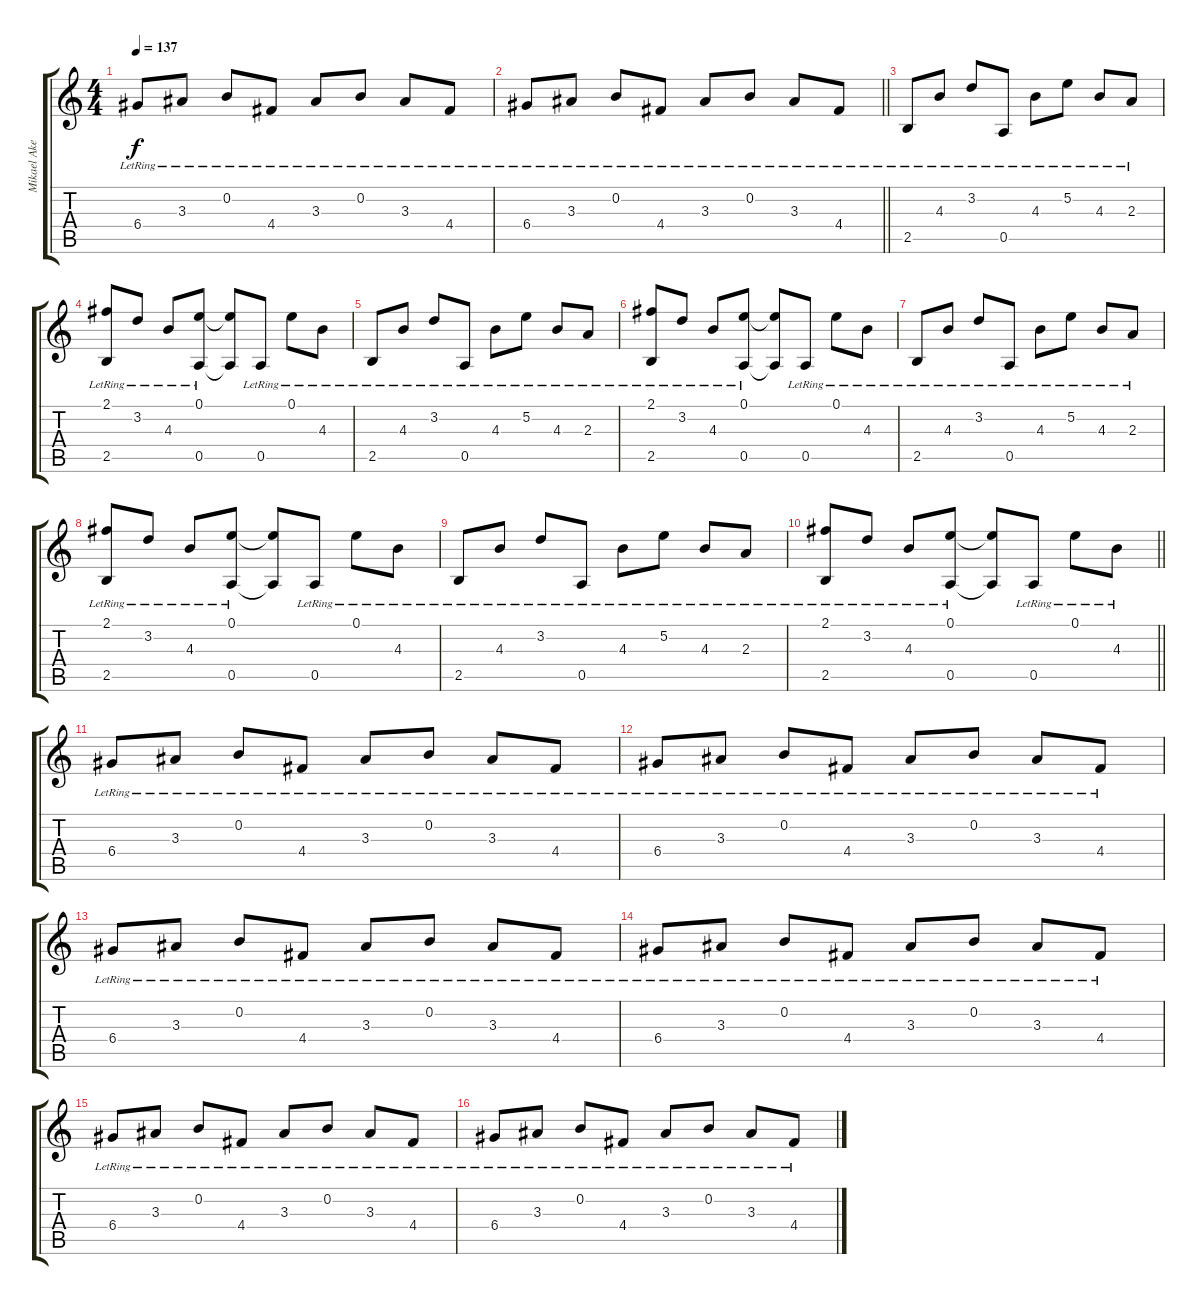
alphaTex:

\track ("Mikael Akerfeldt (Acoustic and Solo)" "Mikael Ake") {instrument acousticguitarsteel}
\staff {score tabs}
\tuning (E4 B3 G3 D3 A2 E2) {hide}
\ts (4 4)
\tempo 137
\clef g2
\ks c
6.4{lr}.8{dy f} 3.3{lr}.8 0.2{lr}.8 4.4{lr}.8 3.3{lr}.8 0.2{lr}.8 3.3{lr}.8 4.4{lr}.8 |
\barLineRight lightlight
6.4{lr}.8 3.3{lr}.8 0.2{lr}.8 4.4{lr}.8 3.3{lr}.8 0.2{lr}.8 3.3{lr}.8 4.4{lr}.8 |
\section ("" "")
2.5{lr}.8 4.3{lr}.8 3.2{lr}.8 0.5{lr}.8 4.3{lr}.8 5.2{lr}.8 4.3{lr}.8 2.3{lr}.8 |
(2.1{lr} 2.5{lr}).8 3.2{lr}.8 4.3{lr}.8 (0.1{lr} 0.5).8 (0.1{t} 0.5{t}).8 0.5{lr}.8 0.1{lr}.8 4.3{lr}.8 |
2.5{lr}.8 4.3{lr}.8 3.2{lr}.8 0.5{lr}.8 4.3{lr}.8 5.2{lr}.8 4.3{lr}.8 2.3{lr}.8 |
(2.1{lr} 2.5{lr}).8 3.2{lr}.8 4.3{lr}.8 (0.1{lr} 0.5).8 (0.1{t} 0.5{t}).8 0.5{lr}.8 0.1{lr}.8 4.3{lr}.8 |
2.5{lr}.8 4.3{lr}.8 3.2{lr}.8 0.5{lr}.8 4.3{lr}.8 5.2{lr}.8 4.3{lr}.8 2.3{lr}.8 |
(2.1{lr} 2.5{lr}).8 3.2{lr}.8 4.3{lr}.8 (0.1{lr} 0.5).8 (0.1{t} 0.5{t}).8 0.5{lr}.8 0.1{lr}.8 4.3{lr}.8 |
2.5{lr}.8 4.3{lr}.8 3.2{lr}.8 0.5{lr}.8 4.3{lr}.8 5.2{lr}.8 4.3{lr}.8 2.3{lr}.8 |
\barLineRight lightlight
(2.1{lr} 2.5{lr}).8 3.2{lr}.8 4.3{lr}.8 (0.1{lr} 0.5).8 (0.1{t} 0.5{t}).8 0.5{lr}.8 0.1{lr}.8 4.3{lr}.8 |
\section ("" "")
6.4{lr}.8 3.3{lr}.8 0.2{lr}.8 4.4{lr}.8 3.3{lr}.8 0.2{lr}.8 3.3{lr}.8 4.4{lr}.8 |
6.4{lr}.8 3.3{lr}.8 0.2{lr}.8 4.4{lr}.8 3.3{lr}.8 0.2{lr}.8 3.3{lr}.8 4.4{lr}.8 |
6.4{lr}.8 3.3{lr}.8 0.2{lr}.8 4.4{lr}.8 3.3{lr}.8 0.2{lr}.8 3.3{lr}.8 4.4{lr}.8 |
6.4{lr}.8 3.3{lr}.8 0.2{lr}.8 4.4{lr}.8 3.3{lr}.8 0.2{lr}.8 3.3{lr}.8 4.4{lr}.8 |
6.4{lr}.8 3.3{lr}.8 0.2{lr}.8 4.4{lr}.8 3.3{lr}.8 0.2{lr}.8 3.3{lr}.8 4.4{lr}.8 |
6.4{lr}.8 3.3{lr}.8 0.2{lr}.8 4.4{lr}.8 3.3{lr}.8 0.2{lr}.8 3.3{lr}.8 4.4{lr}.8
